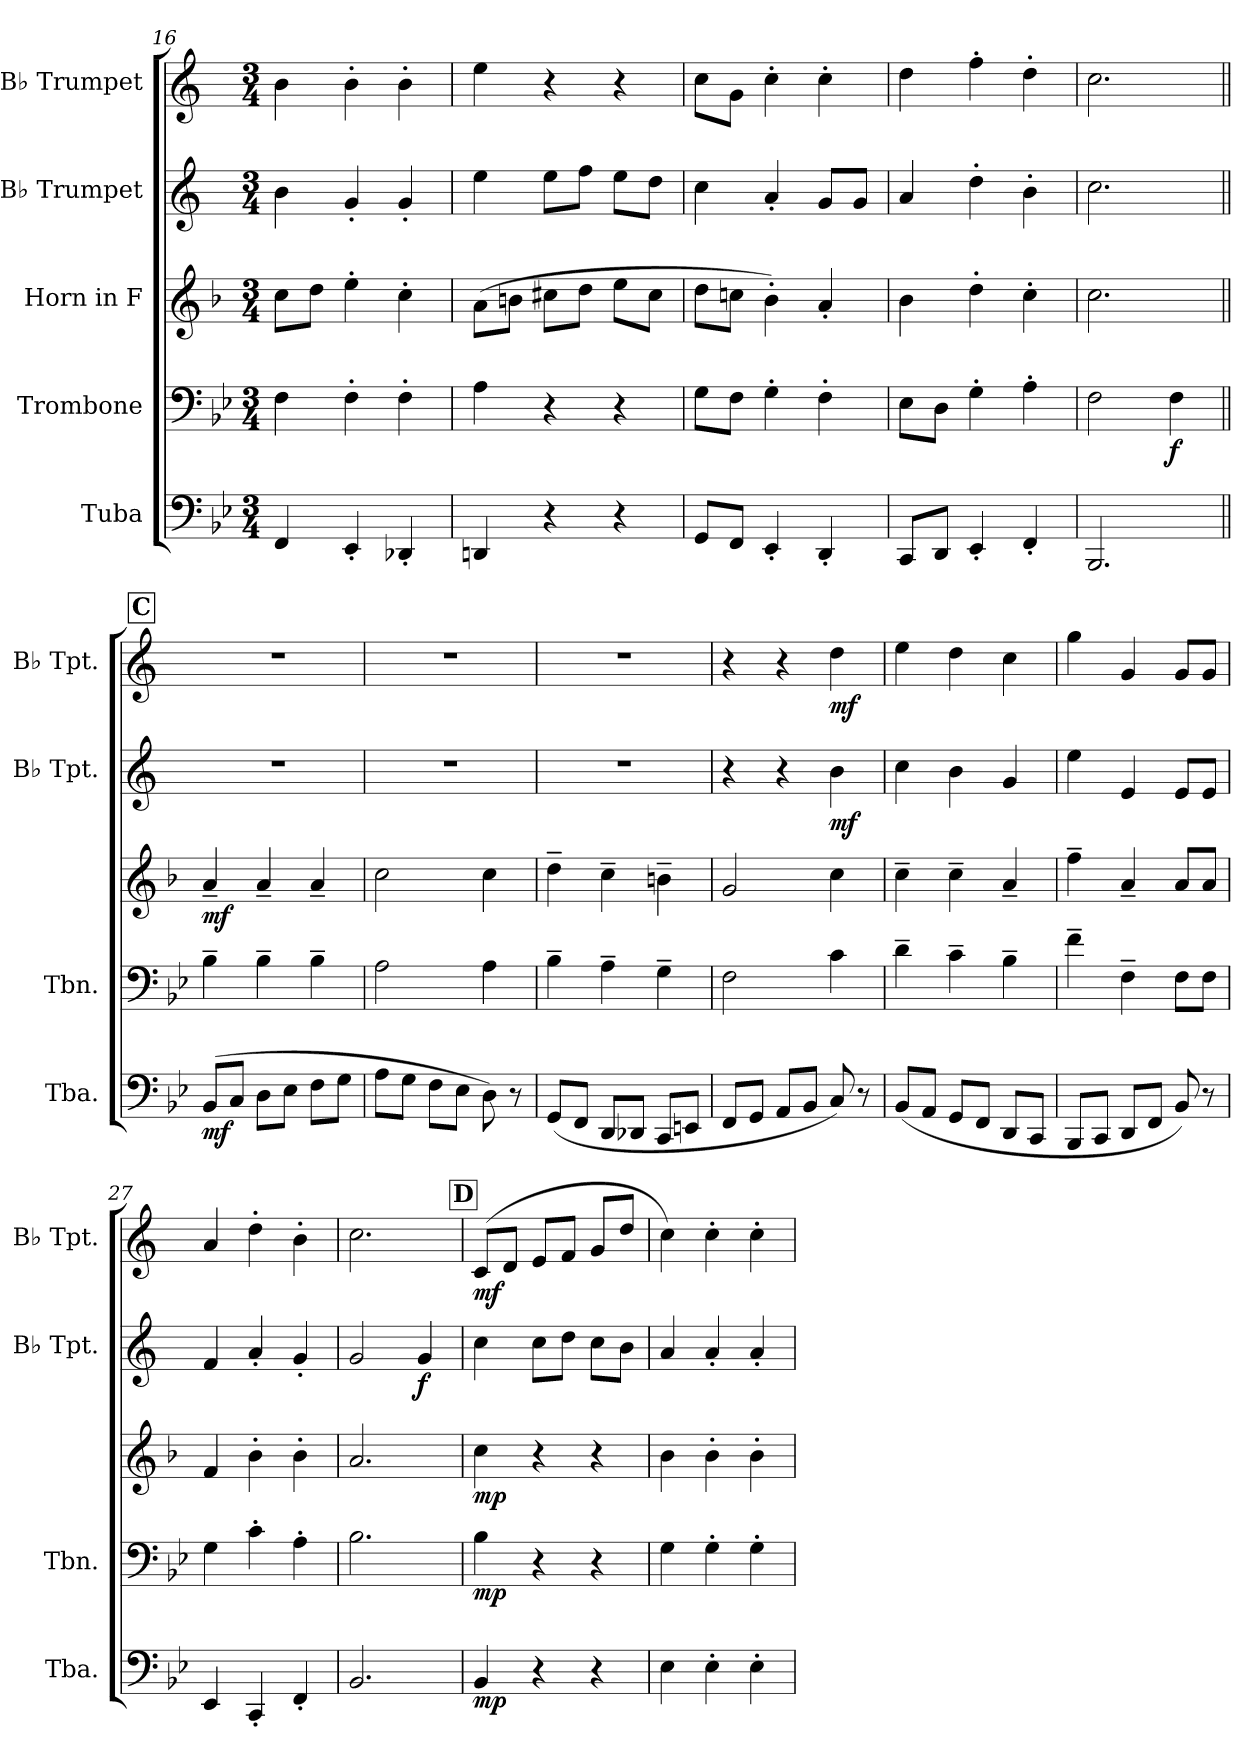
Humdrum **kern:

**kern	**dynam	**kern	**dynam	**kern	**dynam	**kern	**dynam	**kern	**dynam
*part5	*part5	*part4	*part4	*part3	*part3	*part2	*part2	*part1	*part1
*staff5	*staff5	*staff4	*staff4	*staff3	*staff3	*staff2	*staff2	*staff1	*staff1
*I"Tuba	*	*I"Trombone	*	*I"Horn in F	*	*I"B♭ Trumpet	*	*I"B♭ Trumpet	*
*I'Tba.	*	*I'Tbn.	*	*	*	*I'B♭ Tpt.	*	*I'B♭ Tpt.	*
*clefF4	*	*clefF4	*	*clefG2	*	*clefG2	*	*clefG2	*
*	*	*	*	*ITrd4c7	*	*ITrd1c2	*	*ITrd1c2	*
*k[b-e-]	*	*k[b-e-]	*	*k[b-e-]	*	*k[b-e-]	*	*k[b-e-]	*
*M3/4	*	*M3/4	*	*M3/4	*	*M3/4	*	*M3/4	*
=16	=16	=16	=16	=16	=16	=16	=16	=16	=16
4FF/	.	4F\	.	8f\L	.	4a\	.	4a\	.
.	.	.	.	8g\J	.	.	.	.	.
4EE-'/	.	4F'\	.	4a'\	.	4f'/	.	4a'\	.
4DD-X'/	.	4F'\	.	4f'\	.	4f'/	.	4a'\	.
=17	=17	=17	=17	=17	=17	=17	=17	=17	=17
4DDn/	.	4A\	.	(>8d\L	.	4dd\	.	4dd\	.
.	.	.	.	8en\J	.	.	.	.	.
4r	.	4r	.	8f#X\L	.	8dd\L	.	4r	.
.	.	.	.	8g\J	.	8ee-\J	.	.	.
4r	.	4r	.	8a\L	.	8dd\L	.	4r	.
.	.	.	.	8f#\J	.	8cc\J	.	.	.
=18	=18	=18	=18	=18	=18	=18	=18	=18	=18
8GG/L	.	8G\L	.	8g\L	.	4b-\	.	8b-\L	.
8FF/J	.	8F\J	.	8fn\J	.	.	.	8f\J	.
4EE-'/	.	4G'\	.	4e-'\)	.	4g'/	.	4b-'\	.
4DD'/	.	4F'\	.	4d'/	.	8f/L	.	4b-'\	.
.	.	.	.	.	.	8f/J	.	.	.
=19	=19	=19	=19	=19	=19	=19	=19	=19	=19
8CC/L	.	8E-\L	.	4e-\	.	4g/	.	4cc\	.
8DD/J	.	8D\J	.	.	.	.	.	.	.
4EE-'/	.	4G'\	.	4g'\	.	4cc'\	.	4ee-'\	.
4FF'/	.	4A'\	.	4f'\	.	4a'\	.	4cc'\	.
=20	=20	=20	=20	=20	=20	=20	=20	=20	=20
2.BBB-/	.	2F\	.	2.f\	.	2.b-\	.	2.b-\	.
!	!	!	!LO:DY:b	!	!	!	!	!	!
.	.	4F\	f	.	.	.	.	.	.
!!LO:LB:g=z
!!LO:REH:place=s1:a:B:fs=14:t=C
=21||	=21||	=21||	=21||	=21||	=21||	=21||	=21||	=21||	=21||
!	!LO:DY:b	!	!	!	!LO:DY:b	!	!	!	!
(>8BB-/L	mf	4B-~\	.	4d~/	mf	2.r	.	2.r	.
8C/J	.	.	.	.	.	.	.	.	.
8D\L	.	4B-~\	.	4d~/	.	.	.	.	.
8E-\J	.	.	.	.	.	.	.	.	.
8F\L	.	4B-~\	.	4d~/	.	.	.	.	.
8G\J	.	.	.	.	.	.	.	.	.
=22	=22	=22	=22	=22	=22	=22	=22	=22	=22
8A\L	.	2A\	.	2f\	.	2.r	.	2.r	.
8G\J	.	.	.	.	.	.	.	.	.
8F\L	.	.	.	.	.	.	.	.	.
8E-\J	.	.	.	.	.	.	.	.	.
8D\)	.	4A\	.	4f\	.	.	.	.	.
8r	.	.	.	.	.	.	.	.	.
=23	=23	=23	=23	=23	=23	=23	=23	=23	=23
(>8GG/L	.	4B-~\	.	4g~\	.	2.r	.	2.r	.
8FF/J	.	.	.	.	.	.	.	.	.
8DD/L	.	4A~\	.	4f~\	.	.	.	.	.
8DD-X/J	.	.	.	.	.	.	.	.	.
8CC/L	.	4G~\	.	4en~\	.	.	.	.	.
8EEn/J	.	.	.	.	.	.	.	.	.
=24	=24	=24	=24	=24	=24	=24	=24	=24	=24
8FF/L	.	2F\	.	2c/	.	4r	.	4r	.
8GG/J	.	.	.	.	.	.	.	.	.
8AA/L	.	.	.	.	.	4r	.	4r	.
8BB-/J	.	.	.	.	.	.	.	.	.
!	!	!	!	!	!	!	!LO:DY:b	!	!LO:DY:b
8C/)	.	4c\	.	4f\	.	4a\	mf	4cc\	mf
8r	.	.	.	.	.	.	.	.	.
=25	=25	=25	=25	=25	=25	=25	=25	=25	=25
(>8BB-/L	.	4d~\	.	4f~\	.	4b-\	.	4dd\	.
8AA/J	.	.	.	.	.	.	.	.	.
8GG/L	.	4c~\	.	4f~\	.	4a\	.	4cc\	.
8FF/J	.	.	.	.	.	.	.	.	.
8DD/L	.	4B-~\	.	4d~/	.	4f/	.	4b-\	.
8CC/J	.	.	.	.	.	.	.	.	.
=26	=26	=26	=26	=26	=26	=26	=26	=26	=26
8BBB-/L	.	4f~\	.	4b-~\	.	4dd\	.	4ff\	.
8CC/J	.	.	.	.	.	.	.	.	.
8DD/L	.	4F~\	.	4d~/	.	4d/	.	4f/	.
8FF/J	.	.	.	.	.	.	.	.	.
8BB-/)	.	8F\L	.	8d/L	.	8d/L	.	8f/L	.
8r	.	8F\J	.	8d/J	.	8d/J	.	8f/J	.
=27	=27	=27	=27	=27	=27	=27	=27	=27	=27
4EE-/	.	4G\	.	4B-/	.	4e-/	.	4g/	.
4CC'/	.	4c'\	.	4e-'\	.	4g'/	.	4cc'\	.
4FF'/	.	4A'\	.	4e-'\	.	4f'/	.	4a'\	.
=28	=28	=28	=28	=28	=28	=28	=28	=28	=28
2.BB-/	.	2.B-\	.	2.d/	.	2f/	.	2.b-\	.
!	!	!	!	!	!	!	!LO:DY:b	!	!
.	.	.	.	.	.	4f/	f	.	.
!!LO:PB:g=z
!!LO:REH:place=s1:a:B:fs=14:t=D
=29	=29	=29	=29	=29	=29	=29	=29	=29	=29
!	!LO:DY:b	!	!LO:DY:b	!	!LO:DY:b	!	!	!	!LO:DY:b
4BB-/	mp	4B-\	mp	4f\	mp	4b-\	.	(<8B-/L	mf
.	.	.	.	.	.	.	.	8c/J	.
4r	.	4r	.	4r	.	8b-\L	.	8d/L	.
.	.	.	.	.	.	8cc\J	.	8e-/J	.
4r	.	4r	.	4r	.	8b-\L	.	8f/L	.
.	.	.	.	.	.	8a\J	.	8cc/J	.
=30	=30	=30	=30	=30	=30	=30	=30	=30	=30
4E-\	.	4G\	.	4e-\	.	4g/	.	4b-\)	.
4E-'\	.	4G'\	.	4e-'\	.	4g'/	.	4b-'\	.
4E-'\	.	4G'\	.	4e-'\	.	4g'/	.	4b-'\	.
=	=	=	=	=	=	=	=	=	=
*-	*-	*-	*-	*-	*-	*-	*-	*-	*-
